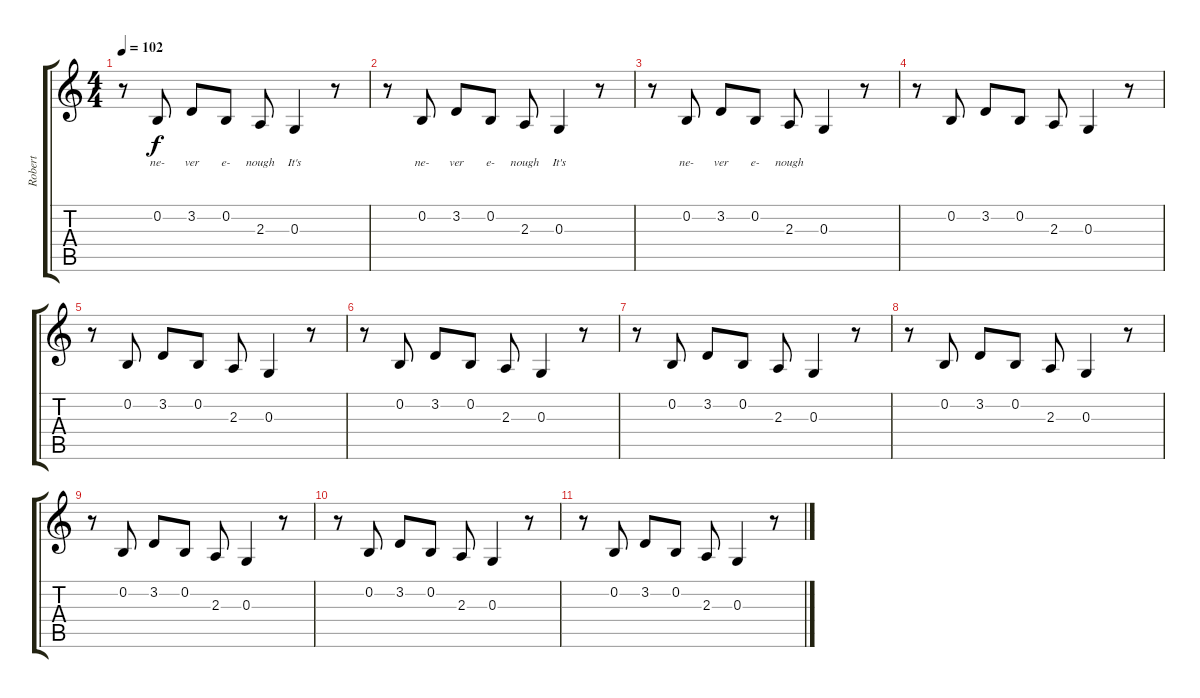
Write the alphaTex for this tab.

\track ("Robert" "Robert") {instrument sopranosax}
\staff {score tabs}
\tuning (E4 B3 G3 D3 A2 E2) {hide}
\ts (4 4)
\tempo 102
\clef g2
\ks c
r.8{dy f} 0.2.8{lyrics (0 "ne-") lyrics (1 "") lyrics (2 "") lyrics (3 "") lyrics (4 "")} 3.2.8{lyrics (0 "ver") lyrics (1 "") lyrics (2 "") lyrics (3 "") lyrics (4 "")} 0.2.8{lyrics (0 "e-") lyrics (1 "") lyrics (2 "") lyrics (3 "") lyrics (4 "")} 2.3.8{lyrics (0 "nough") lyrics (1 "") lyrics (2 "") lyrics (3 "") lyrics (4 "")} 0.3.4{lyrics (0 "It's") lyrics (1 "") lyrics (2 "") lyrics (3 "") lyrics (4 "")} r.8 |
r.8 0.2.8{lyrics (0 "ne-") lyrics (1 "") lyrics (2 "") lyrics (3 "") lyrics (4 "")} 3.2.8{lyrics (0 "ver") lyrics (1 "") lyrics (2 "") lyrics (3 "") lyrics (4 "")} 0.2.8{lyrics (0 "e-") lyrics (1 "") lyrics (2 "") lyrics (3 "") lyrics (4 "")} 2.3.8{lyrics (0 "nough") lyrics (1 "") lyrics (2 "") lyrics (3 "") lyrics (4 "")} 0.3.4{lyrics (0 "It's") lyrics (1 "") lyrics (2 "") lyrics (3 "") lyrics (4 "")} r.8 |
r.8 0.2.8{lyrics (0 "ne-") lyrics (1 "") lyrics (2 "") lyrics (3 "") lyrics (4 "")} 3.2.8{lyrics (0 "ver") lyrics (1 "") lyrics (2 "") lyrics (3 "") lyrics (4 "")} 0.2.8{lyrics (0 "e-") lyrics (1 "") lyrics (2 "") lyrics (3 "") lyrics (4 "")} 2.3.8{lyrics (0 "nough") lyrics (1 "") lyrics (2 "") lyrics (3 "") lyrics (4 "")} 0.3.4 r.8 |
r.8 0.2.8 3.2.8 0.2.8 2.3.8 0.3.4 r.8 |
r.8 0.2.8 3.2.8 0.2.8 2.3.8 0.3.4 r.8 |
r.8 0.2.8 3.2.8 0.2.8 2.3.8 0.3.4 r.8 |
r.8 0.2.8 3.2.8 0.2.8 2.3.8 0.3.4 r.8 |
r.8 0.2.8 3.2.8 0.2.8 2.3.8 0.3.4 r.8 |
r.8 0.2.8 3.2.8 0.2.8 2.3.8 0.3.4 r.8 |
r.8 0.2.8 3.2.8 0.2.8 2.3.8 0.3.4 r.8 |
r.8 0.2.8 3.2.8 0.2.8 2.3.8 0.3.4 r.8
